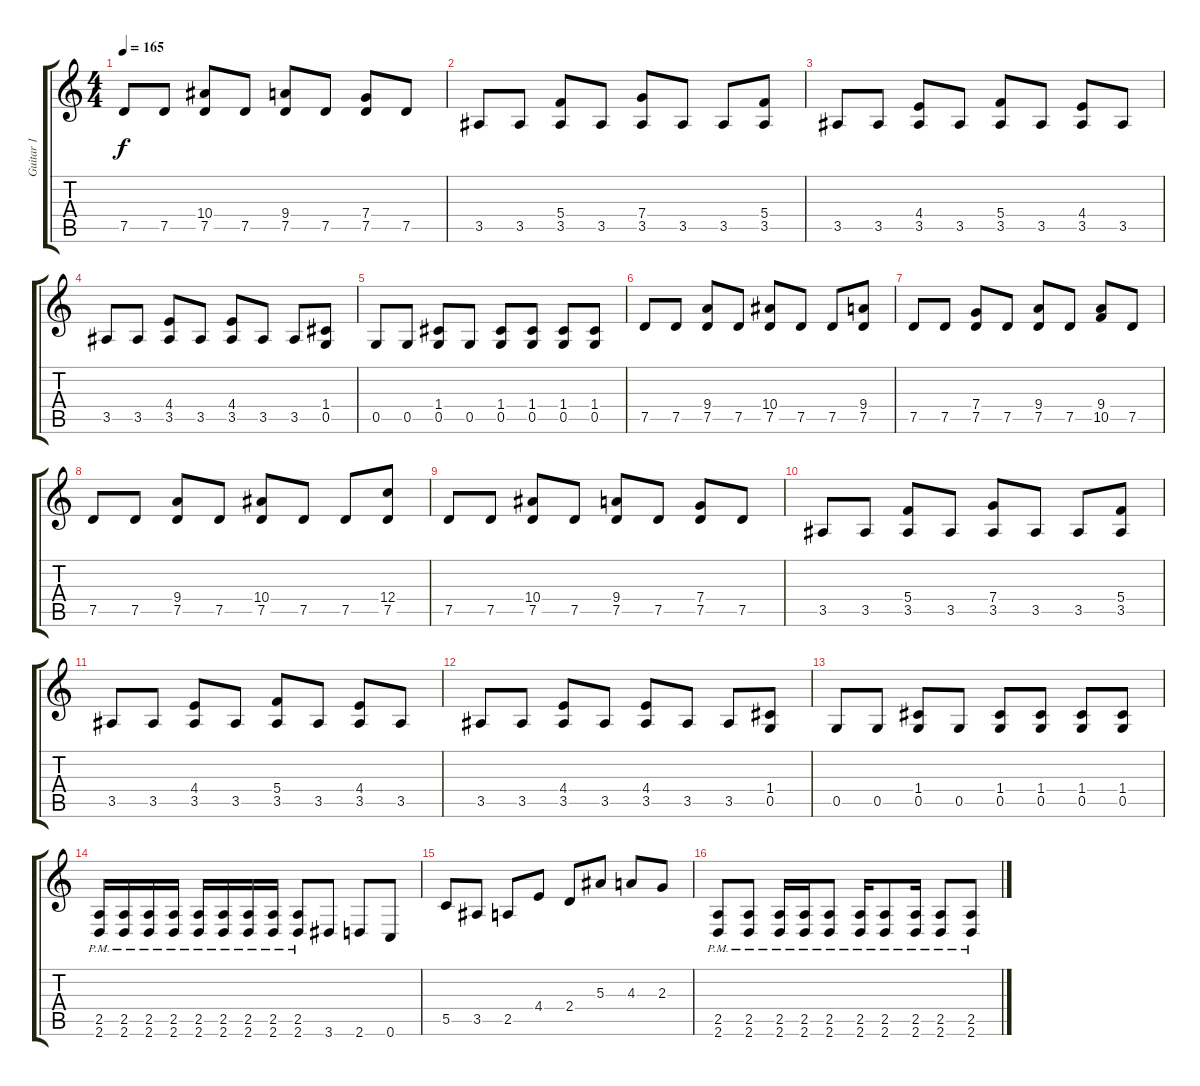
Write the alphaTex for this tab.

\track ("Guitar 1" "Guitar 1") {instrument overdrivenguitar}
\staff {score tabs}
\tuning (D4 A3 F3 C3 G2 C2) {hide}
\ts (4 4)
\tempo 165
\clef g2
\ks c
7.5.8{dy f} 7.5.8 (10.4 7.5).8 7.5.8 (9.4 7.5).8 7.5.8 (7.4 7.5).8 7.5.8 |
3.5.8 3.5.8 (5.4 3.5).8 3.5.8 (7.4 3.5).8 3.5.8 3.5.8 (5.4 3.5).8 |
3.5.8 3.5.8 (4.4 3.5).8 3.5.8 (5.4 3.5).8 3.5.8 (4.4 3.5).8 3.5.8 |
3.5.8 3.5.8 (4.4 3.5).8 3.5.8 (4.4 3.5).8 3.5.8 3.5.8 (1.4 0.5).8 |
0.5.8 0.5.8 (1.4 0.5).8 0.5.8 (1.4 0.5).8 (1.4 0.5).8 (1.4 0.5).8 (1.4 0.5).8 |
7.5.8 7.5.8 (9.4 7.5).8 7.5.8 (10.4 7.5).8 7.5.8 7.5.8 (9.4 7.5).8 |
7.5.8 7.5.8 (7.4 7.5).8 7.5.8 (9.4 7.5).8 7.5.8 (9.4 10.5).8 7.5.8 |
7.5.8 7.5.8 (9.4 7.5).8 7.5.8 (10.4 7.5).8 7.5.8 7.5.8 (12.4 7.5).8 |
7.5.8 7.5.8 (10.4 7.5).8 7.5.8 (9.4 7.5).8 7.5.8 (7.4 7.5).8 7.5.8 |
3.5.8 3.5.8 (5.4 3.5).8 3.5.8 (7.4 3.5).8 3.5.8 3.5.8 (5.4 3.5).8 |
3.5.8 3.5.8 (4.4 3.5).8 3.5.8 (5.4 3.5).8 3.5.8 (4.4 3.5).8 3.5.8 |
3.5.8 3.5.8 (4.4 3.5).8 3.5.8 (4.4 3.5).8 3.5.8 3.5.8 (1.4 0.5).8 |
0.5.8 0.5.8 (1.4 0.5).8 0.5.8 (1.4 0.5).8 (1.4 0.5).8 (1.4 0.5).8 (1.4 0.5).8 |
(2.5{pm} 2.6{pm}).16 (2.5{pm} 2.6{pm}).16 (2.5{pm} 2.6{pm}).16 (2.5{pm} 2.6{pm}).16 (2.5{pm} 2.6{pm}).16 (2.5{pm} 2.6{pm}).16 (2.5{pm} 2.6{pm}).16 (2.5{pm} 2.6{pm}).16 (2.5{pm} 2.6{pm}).8 3.6.8 2.6.8 0.6.8 |
5.5.8 3.5.8 2.5.8 4.4.8 2.4.8 5.3.8 4.3.8 2.3.8 |
(2.5{pm} 2.6{pm}).8 (2.5{pm} 2.6{pm}).8 (2.5{pm} 2.6{pm}).16 (2.5{pm} 2.6{pm}).16 (2.5{pm} 2.6{pm}).8 (2.5{pm} 2.6{pm}).16 (2.5{pm} 2.6{pm}).8 (2.5{pm} 2.6{pm}).16 (2.5{pm} 2.6{pm}).8 (2.5{pm} 2.6{pm}).8
